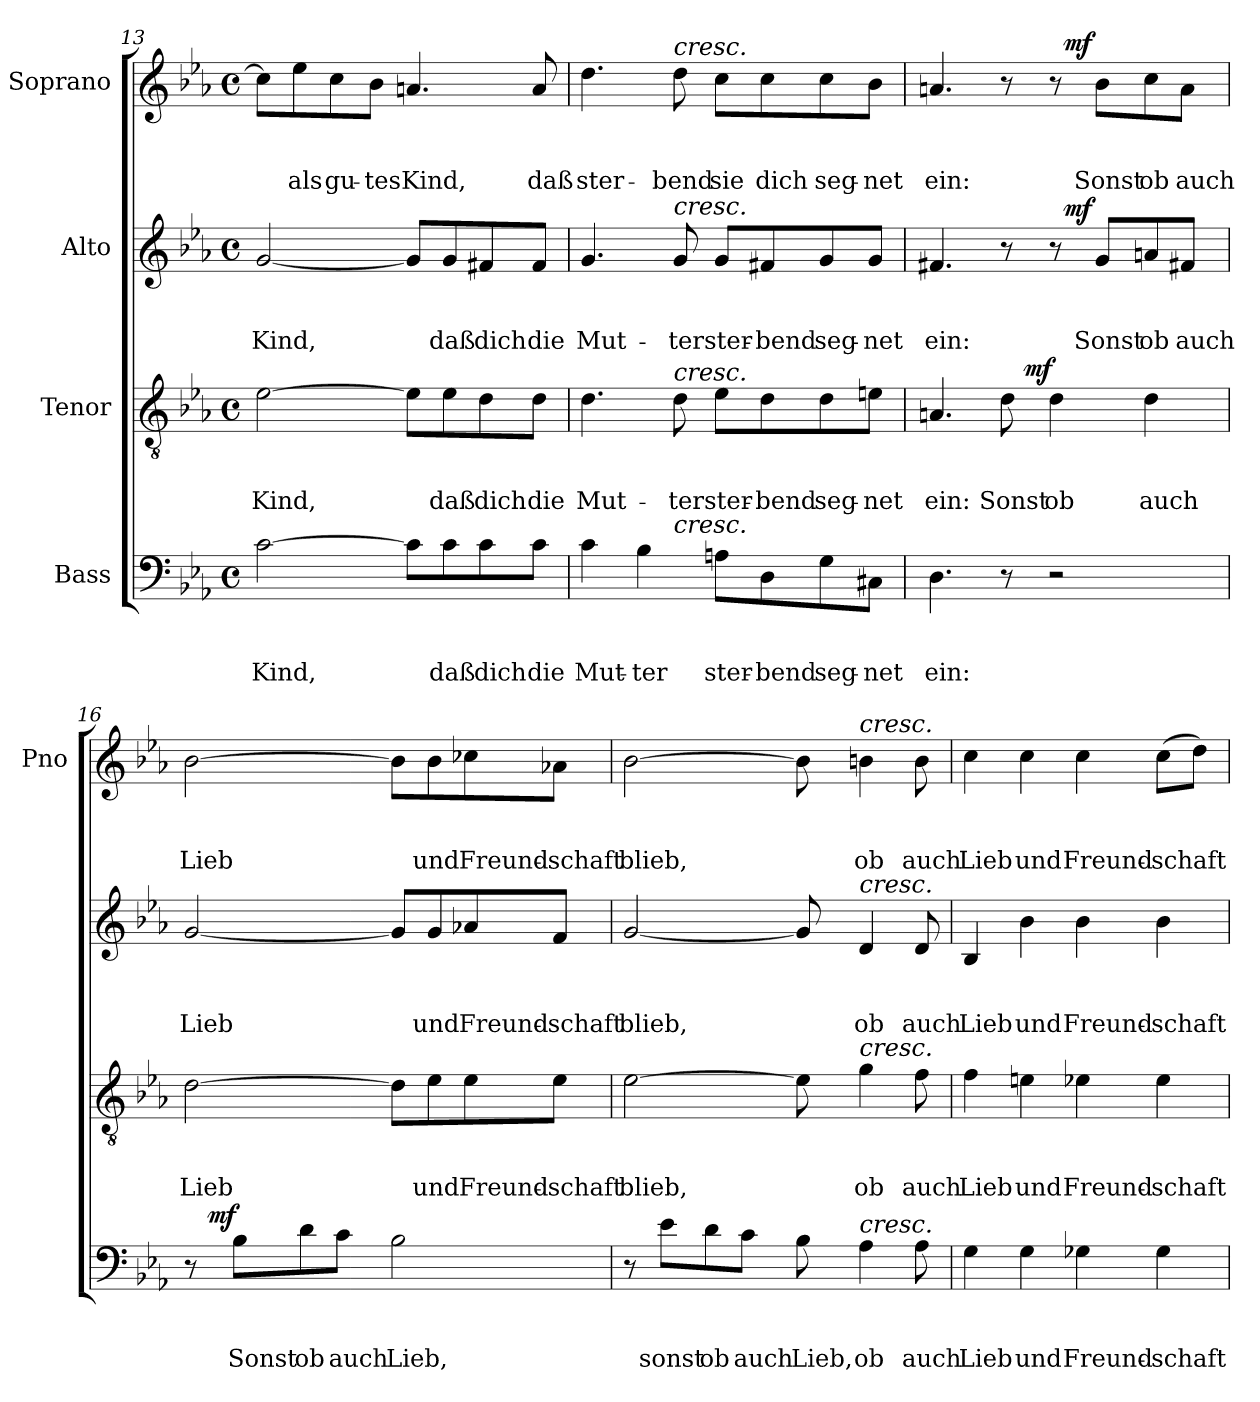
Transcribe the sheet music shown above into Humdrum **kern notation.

**kern	**text	**text	**text	**dynam	**kern	**text	**text	**text	**dynam	**kern	**text	**text	**text	**dynam	**kern	**text	**text	**text	**dynam
*part4	*part4	*part4	*part4	*part4	*part3	*part3	*part3	*part3	*part3	*part2	*part2	*part2	*part2	*part2	*part1	*part1	*part1	*part1	*part1
*staff4	*staff4	*staff4	*staff4	*staff4	*staff3	*staff3	*staff3	*staff3	*staff3	*staff2	*staff2	*staff2	*staff2	*staff2	*staff1	*staff1	*staff1	*staff1	*staff1
*I"Bass	*	*	*	*	*I"Tenor	*	*	*	*	*I"Alto	*	*	*	*	*I"Soprano	*	*	*	*
*	*	*	*	*	*	*	*	*	*	*	*	*	*	*	*I'Pno	*	*	*	*
*clefF4	*	*	*	*	*clefGv2	*	*	*	*	*clefG2	*	*	*	*	*clefG2	*	*	*	*
*k[b-e-a-]	*	*	*	*	*k[b-e-a-]	*	*	*	*	*k[b-e-a-]	*	*	*	*	*k[b-e-a-]	*	*	*	*
*E-:	*	*	*	*	*E-:	*	*	*	*	*E-:	*	*	*	*	*E-:	*	*	*	*
*M4/4	*	*	*	*	*M4/4	*	*	*	*	*M4/4	*	*	*	*	*M4/4	*	*	*	*
*met(c)	*	*	*	*	*met(c)	*	*	*	*	*met(c)	*	*	*	*	*met(c)	*	*	*	*
=13	=13	=13	=13	=13	=13	=13	=13	=13	=13	=13	=13	=13	=13	=13	=13	=13	=13	=13	=13
[2c\	.	.	Kind,	.	[2e-\	.	.	Kind,	.	[2g/	.	.	Kind,	.	8cc\L]	.	.	.	.
.	.	.	.	.	.	.	.	.	.	.	.	.	.	.	8ee-\	.	.	als	.
.	.	.	.	.	.	.	.	.	.	.	.	.	.	.	8cc\	.	.	gu-	.
.	.	.	.	.	.	.	.	.	.	.	.	.	.	.	8b-\J	.	.	-tes	.
8c\L]	.	.	.	.	8e-\L]	.	.	.	.	8g/L]	.	.	.	.	4.an/	.	.	Kind,	.
8c\	.	.	daß	.	8e-\	.	.	daß	.	8g/	.	.	daß	.	.	.	.	.	.
8c\	.	.	dich	.	8d\	.	.	dich	.	8f#X/	.	.	dich	.	.	.	.	.	.
8c\J	.	.	die	.	8d\J	.	.	die	.	8f#/J	.	.	die	.	8a/	.	.	daß	.
=14	=14	=14	=14	=14	=14	=14	=14	=14	=14	=14	=14	=14	=14	=14	=14	=14	=14	=14	=14
*^	*	*	*	*	*	*	*	*	*	*	*	*	*	*	*	*	*	*	*
4c\	4.ryy	.	.	Mut-	.	4.d\	.	.	Mut-	.	4.g/	.	.	Mut-	.	4.dd\	.	.	ster-	.
4B-\	.	.	.	-ter	.	.	.	.	.	.	.	.	.	.	.	.	.	.	.	.
!	!	!	!	!	!	!	!	!	!	!	!	!	!	!	!	!LO:TX:a:i:t=cresc.	!	!	!	!
!	!	!	!	!	!	!	!	!	!	!	!LO:TX:a:i:t=cresc.	!	!	!	!	!	!	!	!	!
!	!	!	!	!	!	!LO:TX:a:i:t=cresc.	!	!	!	!	!	!	!	!	!	!	!	!	!	!
!	!LO:TX:a:i:t=cresc.	!	!	!	!	!	!	!	!	!	!	!	!	!	!	!	!	!	!	!
.	2ryy	.	.	.	.	8d\	.	.	-ter	.	8g/	.	.	-ter	.	8dd\	.	.	-bend	.
8An\L	.	.	.	ster-	.	8e-\L	.	.	ster-	.	8g/L	.	.	ster-	.	8cc\L	.	.	sie	.
8D\	.	.	.	-bend	.	8d\	.	.	-bend	.	8f#X/	.	.	-bend	.	8cc\	.	.	dich	.
8G\	.	.	.	seg-	.	8d\	.	.	seg-	.	8g/	.	.	seg-	.	8cc\	.	.	seg-	.
8C#X\J	8ryy	.	.	-net	.	8en\J	.	.	-net	.	8g/J	.	.	-net	.	8b-\J	.	.	-net	.
*v	*v	*	*	*	*	*	*	*	*	*	*	*	*	*	*	*	*	*	*	*
=15	=15	=15	=15	=15	=15	=15	=15	=15	=15	=15	=15	=15	=15	=15	=15	=15	=15	=15	=15
*	*	*	*	*	*^	*	*	*	*	*^	*	*	*	*	*^	*	*	*	*
4.D\	.	.	ein:	.	4.An/	4..ryy	.	.	ein:	.	4.f#X/	2ryy	.	.	ein:	.	4.an/	2ryy	.	.	ein:	.
8r	.	.	.	.	8d\	.	.	.	Sonst	.	8r	.	.	.	.	.	8r	.	.	.	.	.
!	!	!	!	!	!	!	!	!	!	!LO:DY:a	!	!	!	!	!	!	!	!	!	!	!	!
.	.	.	.	.	.	2ryy	.	.	.	mf	.	.	.	.	.	.	.	.	.	.	.	.
2r	.	.	.	.	4d\	.	.	.	ob	.	8r	32ryy	.	.	.	.	8r	32ryy	.	.	.	.
!	!	!	!	!	!	!	!	!	!	!	!	!	!	!	!	!LO:DY:a	!	!	!	!	!	!LO:DY:a
.	.	.	.	.	.	.	.	.	.	.	.	4...ryy	.	.	.	mf	.	4...ryy	.	.	.	mf
.	.	.	.	.	.	.	.	.	.	.	8g/L	.	.	.	Sonst	.	8b-\L	.	.	.	Sonst	.
.	.	.	.	.	4d\	.	.	.	auch	.	8an/	.	.	.	ob	.	8cc\	.	.	.	ob	.
.	.	.	.	.	.	.	.	.	.	.	8f#X/J	.	.	.	auch	.	8a\J	.	.	.	auch	.
.	.	.	.	.	.	16ryy	.	.	.	.	.	.	.	.	.	.	.	.	.	.	.	.
*	*	*	*	*	*v	*v	*	*	*	*	*	*	*	*	*	*	*v	*v	*	*	*	*
*	*	*	*	*	*	*	*	*	*	*v	*v	*	*	*	*	*	*	*	*	*
!!LO:LB:g=z
=16	=16	=16	=16	=16	=16	=16	=16	=16	=16	=16	=16	=16	=16	=16	=16	=16	=16	=16	=16
*^	*	*	*	*	*	*	*	*	*	*	*	*	*	*	*	*	*	*	*
8r	16ryy	.	.	.	.	[2d\	.	.	Lieb	.	[2g/	.	.	Lieb	.	[2b-\	.	.	Lieb	.
!	!	!	!	!	!LO:DY:a	!	!	!	!	!	!	!	!	!	!	!	!	!	!	!
.	2...ryy	.	.	.	mf	.	.	.	.	.	.	.	.	.	.	.	.	.	.	.
8B-\L	.	.	.	Sonst	.	.	.	.	.	.	.	.	.	.	.	.	.	.	.	.
8d\	.	.	.	ob	.	.	.	.	.	.	.	.	.	.	.	.	.	.	.	.
8c\J	.	.	.	auch	.	.	.	.	.	.	.	.	.	.	.	.	.	.	.	.
2B-\	.	.	.	Lieb,	.	8d\L]	.	.	.	.	8g/L]	.	.	.	.	8b-\L]	.	.	.	.
.	.	.	.	.	.	8e-\	.	.	und	.	8g/	.	.	und	.	8b-\	.	.	und	.
.	.	.	.	.	.	8e-\	.	.	Freund-	.	8a-X/	.	.	Freund-	.	8cc-X\	.	.	Freund-	.
.	.	.	.	.	.	8e-\J	.	.	-schaft	.	8f/J	.	.	-schaft	.	8a-X\J	.	.	-schaft	.
*v	*v	*	*	*	*	*	*	*	*	*	*	*	*	*	*	*	*	*	*	*
=17	=17	=17	=17	=17	=17	=17	=17	=17	=17	=17	=17	=17	=17	=17	=17	=17	=17	=17	=17
8r	.	.	.	.	[2e-\	.	.	blieb,	.	[2g/	.	.	blieb,	.	[2b-\	.	.	blieb,	.
8e-\L	.	.	sonst	.	.	.	.	.	.	.	.	.	.	.	.	.	.	.	.
8d\	.	.	ob	.	.	.	.	.	.	.	.	.	.	.	.	.	.	.	.
8c\J	.	.	auch	.	.	.	.	.	.	.	.	.	.	.	.	.	.	.	.
8B-\	.	.	Lieb,	.	8e-\]	.	.	.	.	8g/]	.	.	.	.	8b-\]	.	.	.	.
!	!	!	!	!	!	!	!	!	!	!	!	!	!	!	!LO:TX:a:i:t=cresc.	!	!	!	!
!	!	!	!	!	!	!	!	!	!	!LO:TX:a:i:t=cresc.	!	!	!	!	!	!	!	!	!
!	!	!	!	!	!LO:TX:a:i:t=cresc.	!	!	!	!	!	!	!	!	!	!	!	!	!	!
!LO:TX:a:i:t=cresc.	!	!	!	!	!	!	!	!	!	!	!	!	!	!	!	!	!	!	!
4A-\	.	.	ob	.	4g\	.	.	ob	.	4d/	.	.	ob	.	4bn\	.	.	ob	.
8A-\	.	.	auch	.	8f\	.	.	auch	.	8d/	.	.	auch	.	8b\	.	.	auch	.
=18	=18	=18	=18	=18	=18	=18	=18	=18	=18	=18	=18	=18	=18	=18	=18	=18	=18	=18	=18
4G\	.	.	Lieb	.	4f\	.	.	Lieb	.	4B-/	.	.	Lieb	.	4cc\	.	.	Lieb	.
4G\	.	.	und	.	4en\	.	.	und	.	4b-\	.	.	und	.	4cc\	.	.	und	.
4G-X\	.	.	Freund-	.	4e-X\	.	.	Freund-	.	4b-\	.	.	Freund-	.	4cc\	.	.	Freund-	.
4G-\	.	.	-schaft	.	4e-\	.	.	-schaft	.	4b-\	.	.	-schaft	.	(8cc\L	.	.	-schaft	.
.	.	.	.	.	.	.	.	.	.	.	.	.	.	.	8dd\J)	.	.	.	.
=	=	=	=	=	=	=	=	=	=	=	=	=	=	=	=	=	=	=	=
*-	*-	*-	*-	*-	*-	*-	*-	*-	*-	*-	*-	*-	*-	*-	*-	*-	*-	*-	*-
